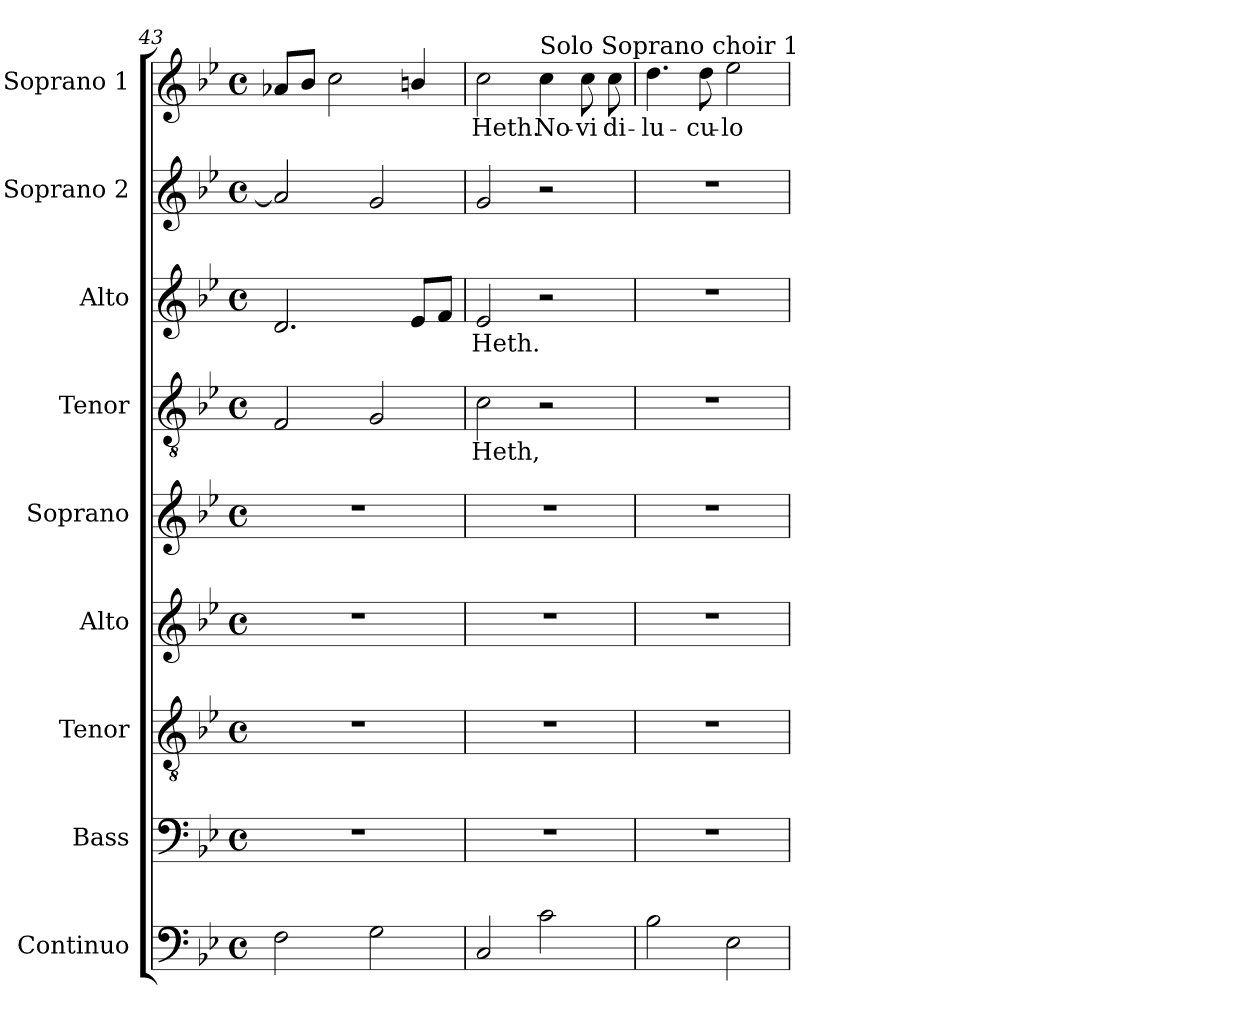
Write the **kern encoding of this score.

**kern	**kern	**kern	**kern	**kern	**kern	**text	**kern	**text	**kern	**kern	**text
*part9	*part8	*part7	*part6	*part5	*part4	*part4	*part3	*part3	*part2	*part1	*part1
*staff9	*staff8	*staff7	*staff6	*staff5	*staff4	*staff4	*staff3	*staff3	*staff2	*staff1	*staff1
*I"Continuo	*I"Bass	*I"Tenor	*I"Alto	*I"Soprano	*I"Tenor	*	*I"Alto	*	*I"Soprano 2	*I"Soprano 1	*
*I'Cont.	*I'B.	*I'T.	*I'A.	*I'S.	*I'T.	*	*I'A.	*	*I'S2.	*I'S1.	*
*clefF4	*clefF4	*clefGv2	*clefG2	*clefG2	*clefGv2	*	*clefG2	*	*clefG2	*clefG2	*
*	*	*ITrd7c12	*	*	*ITrd7c12	*	*	*	*	*	*
*k[b-e-]	*k[b-e-]	*k[b-e-]	*k[b-e-]	*k[b-e-]	*k[b-e-]	*	*k[b-e-]	*	*k[b-e-]	*k[b-e-]	*
*B-:	*B-:	*B-:	*B-:	*B-:	*B-:	*	*B-:	*	*B-:	*B-:	*
*M4/4	*M4/4	*M4/4	*M4/4	*M4/4	*M4/4	*	*M4/4	*	*M4/4	*M4/4	*
*met(c)	*met(c)	*met(c)	*met(c)	*met(c)	*met(c)	*	*met(c)	*	*met(c)	*met(c)	*
=43	=43	=43	=43	=43	=43	=43	=43	=43	=43	=43	=43
2Fi\	1r	1r	1r	1r	2FFi/	.	2.di/	.	2a-i/]	8a-Xi/L	.
.	.	.	.	.	.	.	.	.	.	8b-i/J	.
.	.	.	.	.	.	.	.	.	.	2cci\	.
2Gi\	.	.	.	.	2GGi/	.	.	.	2gi/	.	.
.	.	.	.	.	.	.	8e-i/L	.	.	4bni/	.
.	.	.	.	.	.	.	8fi/J	.	.	.	.
=44	=44	=44	=44	=44	=44	=44	=44	=44	=44	=44	=44
!	!	!	!	!	!	!LO:LY:b:color=#000000	!	!	!	!	!
!	!	!	!	!	!	!	!	!LO:LY:b:color=#000000	!	!	!
!	!	!	!	!	!	!	!	!	!	!	!LO:LY:b:color=#000000
2Ci/	1r	1r	1r	1r	2Ci\	Heth,	2e-i/	Heth.	2gi/	2cci\	Heth.
!	!	!	!	!	!	!	!	!	!	!LO:TX:a:t=Solo Soprano choir 1	!
!	!	!	!	!	!	!	!	!	!	!	!LO:LY:b:color=#000000
2ci\	.	.	.	.	2r	.	2r	.	2r	4cci\	No-
!	!	!	!	!	!	!	!	!	!	!	!LO:LY:b:color=#000000
.	.	.	.	.	.	.	.	.	.	8cci\	-vi
!	!	!	!	!	!	!	!	!	!	!	!LO:LY:b:color=#000000
.	.	.	.	.	.	.	.	.	.	8cci\	di-
=45	=45	=45	=45	=45	=45	=45	=45	=45	=45	=45	=45
!	!	!	!	!	!	!	!	!	!	!	!LO:LY:b:color=#000000
2B-i\	1r	1r	1r	1r	1r	.	1r	.	1r	4.ddi\	-lu-
!	!	!	!	!	!	!	!	!	!	!	!LO:LY:b:color=#000000
.	.	.	.	.	.	.	.	.	.	8ddi\	-cu-
!	!	!	!	!	!	!	!	!	!	!	!LO:LY:b:color=#000000
2E-i\	.	.	.	.	.	.	.	.	.	2ee-i\	-lo
=	=	=	=	=	=	=	=	=	=	=	=
*-	*-	*-	*-	*-	*-	*-	*-	*-	*-	*-	*-
